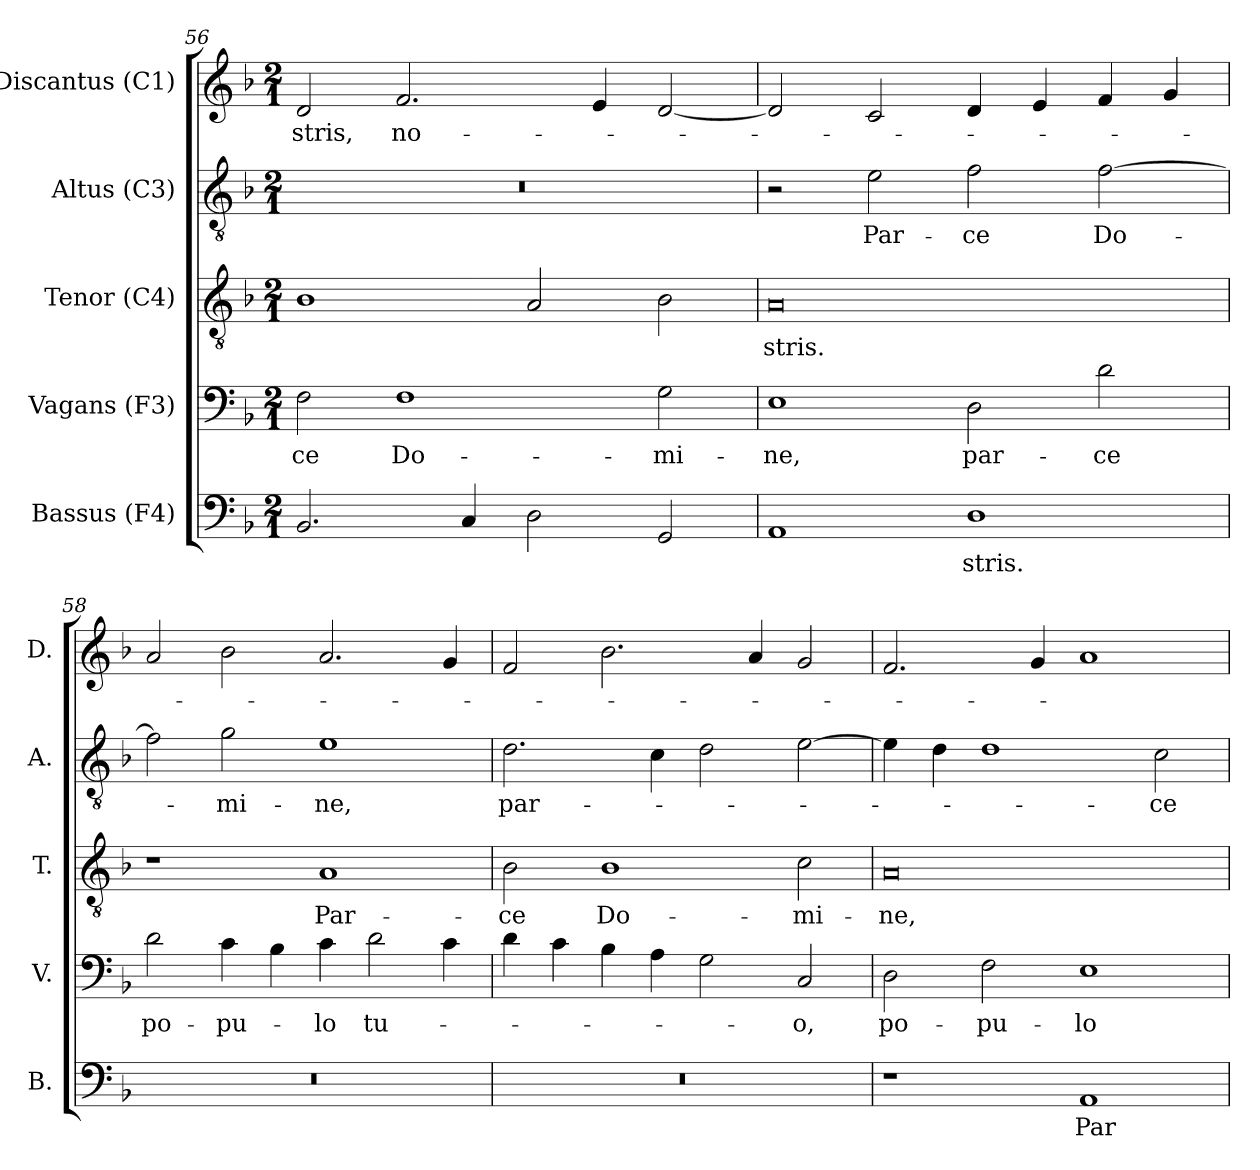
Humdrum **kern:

**kern	**text	**kern	**text	**kern	**text	**kern	**text	**kern	**text
*part5	*part5	*part4	*part4	*part3	*part3	*part2	*part2	*part1	*part1
*staff5	*staff5	*staff4	*staff4	*staff3	*staff3	*staff2	*staff2	*staff1	*staff1
*I"Bassus (F4)	*	*I"Vagans (F3)	*	*I"Tenor (C4)	*	*I"Altus (C3)	*	*I"Discantus (C1)	*
*I'B.	*	*I'V.	*	*I'T.	*	*I'A.	*	*I'D.	*
*clefF4	*	*clefF4	*	*clefGv2	*	*clefGv2	*	*clefG2	*
*	*	*ITrd7c12	*	*ITrd7c12	*	*ITrd7c12	*	*	*
*k[b-]	*	*k[b-]	*	*k[b-]	*	*k[b-]	*	*k[b-]	*
*F:	*	*F:	*	*F:	*	*F:	*	*F:	*
*M2/1	*	*M2/1	*	*M2/1	*	*M2/1	*	*M2/1	*
=56	=56	=56	=56	=56	=56	=56	=56	=56	=56
!	!	!	!LO:LY:b:color=#000000	!	!	!LO:N:vis=1	!	!	!
!	!	!	!	!	!	!	!	!	!LO:LY:b:color=#000000
2.BB-i/	.	2FFi\	-ce	1BB-i	.	0r	.	2di/	-stris,
!	!	!	!LO:LY:b:color=#000000	!	!	!	!	!	!
!	!	!	!	!	!	!	!	!	!LO:LY:b:color=#000000
.	.	1FFi	Do-	.	.	.	.	2.fi/	no-
4Ci/	.	.	.	.	.	.	.	.	.
2Di\	.	.	.	2AAi/	.	.	.	.	.
.	.	.	.	.	.	.	.	4ei/	.
!	!	!	!LO:LY:b:color=#000000	!	!	!	!	!	!
2GGi/	.	2GGi\	-mi-	2BB-i\	.	.	.	[2di/	.
=57	=57	=57	=57	=57	=57	=57	=57	=57	=57
!	!	!	!LO:LY:b:color=#000000	!	!	!	!	!	!
!	!	!	!	!	!LO:LY:b:color=#000000	!	!	!	!
1AAi	.	1EEi	-ne,	0AAi	-stris.	2r	.	2di/]	.
!	!	!	!	!	!	!	!LO:LY:b:color=#000000	!	!
.	.	.	.	.	.	2Ei\	Par-	2ci/	.
!	!LO:LY:b:color=#000000	!	!	!	!	!	!	!	!
!	!	!	!LO:LY:b:color=#000000	!	!	!	!	!	!
!	!	!	!	!	!	!	!LO:LY:b:color=#000000	!	!
1Di	-stris.	2DDi\	par-	.	.	2Fi\	-ce	4di/	.
.	.	.	.	.	.	.	.	4ei/	.
!	!	!	!LO:LY:b:color=#000000	!	!	!	!	!	!
!	!	!	!	!	!	!	!LO:LY:b:color=#000000	!	!
.	.	2Di\	-ce	.	.	[2Fi\	Do-	4fi/	.
.	.	.	.	.	.	.	.	4gi/	.
=58	=58	=58	=58	=58	=58	=58	=58	=58	=58
!LO:N:vis=1	!	!	!	!	!	!	!	!	!
!	!	!	!LO:LY:b:color=#000000	!	!	!	!	!	!
0r	.	2Di\	po-	1r	.	2Fi\]	.	2ai/	.
!	!	!	!LO:LY:b:color=#000000	!	!	!	!	!	!
!	!	!	!	!	!	!	!LO:LY:b:color=#000000	!	!
.	.	4Ci\	-pu-	.	.	2Gi\	-mi-	2b-i\	.
.	.	4BB-i\	.	.	.	.	.	.	.
!	!	!	!LO:LY:b:color=#000000	!	!	!	!	!	!
!	!	!	!	!	!LO:LY:b:color=#000000	!	!	!	!
!	!	!	!	!	!	!	!LO:LY:b:color=#000000	!	!
.	.	4Ci\	-lo	1AAi	Par-	1Ei	-ne,	2.ai/	.
!	!	!	!LO:LY:b:color=#000000	!	!	!	!	!	!
.	.	2Di\	tu-	.	.	.	.	.	.
.	.	4Ci\	.	.	.	.	.	4gi/	.
!!LO:LB:g=z
=59	=59	=59	=59	=59	=59	=59	=59	=59	=59
!LO:N:vis=1	!	!	!	!	!	!	!	!	!
!	!	!	!	!	!LO:LY:b:color=#000000	!	!	!	!
!	!	!	!	!	!	!	!LO:LY:b:color=#000000	!	!
0r	.	4Di\	.	2BB-i\	-ce	2.Di\	par-	2fi/	.
.	.	4Ci\	.	.	.	.	.	.	.
!	!	!	!	!	!LO:LY:b:color=#000000	!	!	!	!
.	.	4BB-i\	.	1BB-i	Do-	.	.	2.b-i\	.
.	.	4AAi\	.	.	.	4Ci\	.	.	.
.	.	2GGi\	.	.	.	2Di\	.	.	.
.	.	.	.	.	.	.	.	4ai/	.
!	!	!	!LO:LY:b:color=#000000	!	!	!	!	!	!
!	!	!	!	!	!LO:LY:b:color=#000000	!	!	!	!
.	.	2CCi/	-o,	2Ci\	-mi-	[2Ei\	.	2gi/	.
=60	=60	=60	=60	=60	=60	=60	=60	=60	=60
!	!	!	!LO:LY:b:color=#000000	!	!	!	!	!	!
!	!	!	!	!	!LO:LY:b:color=#000000	!	!	!	!
1r	.	2DDi\	po-	0AAi	-ne,	4Ei\]	.	2.fi/	.
.	.	.	.	.	.	4Di\	.	.	.
!	!	!	!LO:LY:b:color=#000000	!	!	!	!	!	!
.	.	2FFi\	-pu-	.	.	1Di	.	.	.
.	.	.	.	.	.	.	.	4gi/	.
!	!LO:LY:b:color=#000000	!	!	!	!	!	!	!	!
!	!	!	!LO:LY:b:color=#000000	!	!	!	!	!	!
1AAi	Par-	1EEi	-lo	.	.	.	.	1ai	.
!	!	!	!	!	!	!	!LO:LY:b:color=#000000	!	!
.	.	.	.	.	.	2Ci\	-ce	.	.
=	=	=	=	=	=	=	=	=	=
*-	*-	*-	*-	*-	*-	*-	*-	*-	*-
